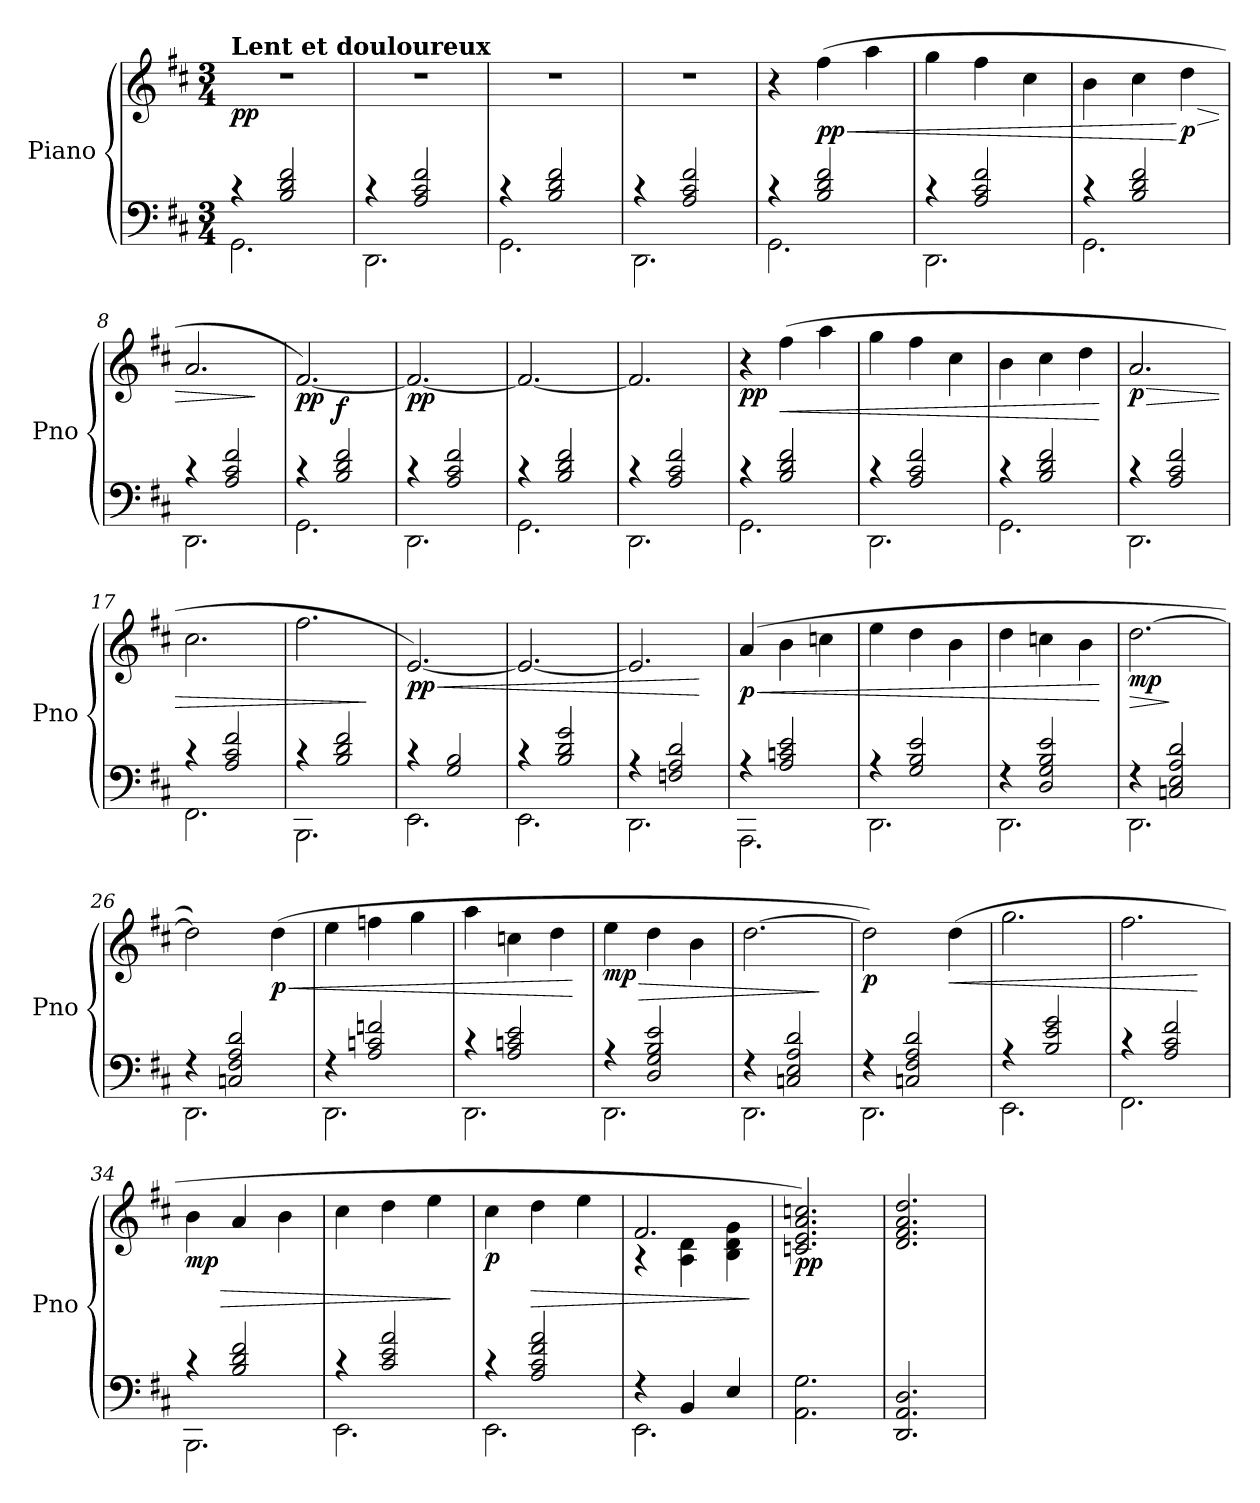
**kern	**kern	**dynam
*part1	*part1	*part1
*staff2	*staff1	*staff1/2
*I"Piano	*	*
*I'Pno	*	*
*clefF4	*clefG2	*
*k[f#c#]	*k[f#c#]	*
*M3/4	*M3/4	*
=1	=1	=1
*^	*	*
!	!	!LO:TX:a:B:t=Lent et douloureux	!
!	!	!	!LO:DY:b
4r	2.GG\	2.r	pp
2B/ 2d/ 2f#/	.	.	.
=2	=2	=2	=2
4r	2.DD\	2.r	.
2A/ 2c#/ 2f#/	.	.	.
=3	=3	=3	=3
4r	2.GG\	2.r	.
2B/ 2d/ 2f#/	.	.	.
=4	=4	=4	=4
4r	2.DD\	2.r	.
2A/ 2c#/ 2f#/	.	.	.
=5	=5	=5	=5
4r	2.GG\	4r	.
!	!	!	!LO:HP:b
!	!	!	!LO:DY:n=1:b
2B/ 2d/ 2f#/	.	(>4ff#\	< pp
.	.	4aa\	.
!!LO:LB:g=z
=6	=6	=6	=6
4r	2.DD\	4gg\	.
2A/ 2c#/ 2f#/	.	4ff#\	.
.	.	4cc#\	.
=7	=7	=7	=7
4r	2.GG\	4b\	.
2B/ 2d/ 2f#/	.	4cc#\	.
!	!	!	!LO:HP:n=1:b
!	!	!	!LO:DY:n=1:b
.	.	4dd\	[ > p
=8	=8	=8	=8
4r	2.DD\	2.a/	.
2A/ 2c#/ 2f#/	.	.	.
*v	*v	*	*
.	.	]
=9	=9	=9
*^	*	*
!	!	!	!LO:DY:b
4r	2.GG\	[2.f#/)	pp
!	!	!	!LO:DY:a=2
2B/ 2d/ 2f#/	.	.	f
=10	=10	=10	=10
!	!	!	!LO:DY:b
4r	2.DD\	2.f#/_	pp
2A/ 2c#/ 2f#/	.	.	.
!!LO:LB:g=z
=11	=11	=11	=11
4r	2.GG\	2.f#/_	.
2B/ 2d/ 2f#/	.	.	.
=12	=12	=12	=12
4r	2.DD\	2.f#/]	.
2A/ 2c#/ 2f#/	.	.	.
=13	=13	=13	=13
!	!	!	!LO:DY:b
4r	2.GG\	4r	pp
!	!	!	!LO:HP:b
2B/ 2d/ 2f#/	.	(>4ff#\	<
.	.	4aa\	.
=14	=14	=14	=14
4r	2.DD\	4gg\	.
2A/ 2c#/ 2f#/	.	4ff#\	.
.	.	4cc#\	.
=15	=15	=15	=15
4r	2.GG\	4b\	.
2B/ 2d/ 2f#/	.	4cc#\	.
.	.	4dd\	.
*v	*v	*	*
.	.	[
!!LO:LB:g=z
=16	=16	=16
*^	*	*
!	!	!	!LO:HP:b
!	!	!	!LO:DY:n=1:b
4r	2.DD\	2.a/	> p
2A/ 2c#/ 2f#/	.	.	.
=17	=17	=17	=17
4r	2.FF#\	2.cc#\	.
2A/ 2c#/ 2f#/	.	.	.
=18	=18	=18	=18
4r	2.BBB\	2.ff#\	.
2B/ 2d/ 2f#/	.	.	.
*v	*v	*	*
.	.	]
=19	=19	=19
*^	*	*
!	!	!	!LO:HP:b
!	!	!	!LO:DY:n=1:b
4r	2.EE\	[2.e/)	< pp
2G/ 2B/	.	.	.
=20	=20	=20	=20
4r	2.EE\	2.e/_	.
2B/ 2d/ 2g/	.	.	.
!!LO:LB:g=z
=21	=21	=21	=21
4r	2.DD\	2.e/]	.
2Fn/ 2A/ 2d/	.	.	.
*v	*v	*	*
.	.	[
=22	=22	=22
*^	*	*
!	!	!	!LO:HP:b
!	!	!	!LO:DY:n=1:b
4r	2.AAA\	(>4a/	< p
2A/ 2cn/ 2e/	.	4b\	.
.	.	4ccn\	.
=23	=23	=23	=23
4r	2.DD\	4ee\	.
2G/ 2B/ 2e/	.	4dd\	.
.	.	4b\	.
=24	=24	=24	=24
4r	2.DD\	4dd\	.
2D/ 2G/ 2B/ 2e/	.	4ccn\	.
.	.	4b\	.
*v	*v	*	*
.	.	[
=25	=25	=25
*^	*	*
!	!	!	!LO:HP:b
!	!	!	!LO:HP:n=1:b
!	!	!	!LO:DY:n=1:b
4r	2.DD\	[2.dd\	> > mp
2Cn/ 2E/ 2A/ 2d/	.	.	]
!!LO:PB:g=z
=26	=26	=26	=26
4r	2.DD\	2dd\])	.
2Cn/ 2F#/ 2A/ 2d/	.	.	.
!	!	!	!LO:HP:n=1:b
!	!	!	!LO:DY:n=1:b
.	.	(>4dd\	] < p
=27	=27	=27	=27
4r	2.DD\	4ee\	.
2A/ 2cn/ 2fn/	.	4ffn\	.
.	.	4gg\	.
=28	=28	=28	=28
4r	2.DD\	4aa\	.
2A/ 2cn/ 2e/	.	4ccn\	.
.	.	4dd\	.
*v	*v	*	*
.	.	[
=29	=29	=29
*^	*	*
!	!	!	!LO:HP:b
!	!	!	!LO:DY:n=1:b
4r	2.DD\	4ee\	> mp
2D/ 2G/ 2B/ 2e/	.	4dd\	.
.	.	4b\	.
=30	=30	=30	=30
4r	2.DD\	[2.dd\	.
2Cn/ 2E/ 2A/ 2d/	.	.	.
*v	*v	*	*
.	.	]
!!LO:LB:g=z
=31	=31	=31
*^	*	*
!	!	!	!LO:DY:b
4r	2.DD\	2dd\])	p
2Cn/ 2F#/ 2A/ 2d/	.	.	.
!	!	!	!LO:HP:b
.	.	(>4dd\	<
=32	=32	=32	=32
4r	2.EE\	2.gg\	.
2B/ 2e/ 2g/	.	.	.
=33	=33	=33	=33
4r	2.FF#\	2.ff#\	.
2A/ 2c#/ 2f#/	.	.	.
*v	*v	*	*
.	.	[
=34	=34	=34
*^	*	*
!	!	!	!LO:HP:b
!	!	!	!LO:DY:n=1:b
4r	2.BBB\	4b\	> mp
2B/ 2d/ 2f#/	.	4a/	.
.	.	4b\	.
=35	=35	=35	=35
4r	2.EE\	4cc#\	.
2c#/ 2e/ 2a/	.	4dd\	.
.	.	4ee\	.
*v	*v	*	*
.	.	]
!!LO:LB:g=z
=36	=36	=36
*^	*	*
!	!	!	!LO:DY:b
4r	2.EE\	4cc#\	p
!	!	!	!LO:HP:b
2A/ 2c#/ 2f#/ 2a/	.	4dd\	>
.	.	4ee\	.
=37	=37	=37	=37
*	*	*^	*
4r	2.EE\	2.f#/	4r	.
4BB/	.	.	4A\ 4d\	.
4E/	.	.	4B\ 4d\ 4g\	.
*v	*v	*	*	*
*	*v	*v	*
.	.	]
=38	=38	=38
!	!	!LO:DY:b
2.AA\ 2.G\	2.cn/ 2.e/ 2.a/ 2.ccn/)	pp
=39	=39	=39
2.DD/ 2.AA/ 2.D/	2.d/ 2.f#/ 2.a/ 2.dd/	.
=	=	=
*-	*-	*-
